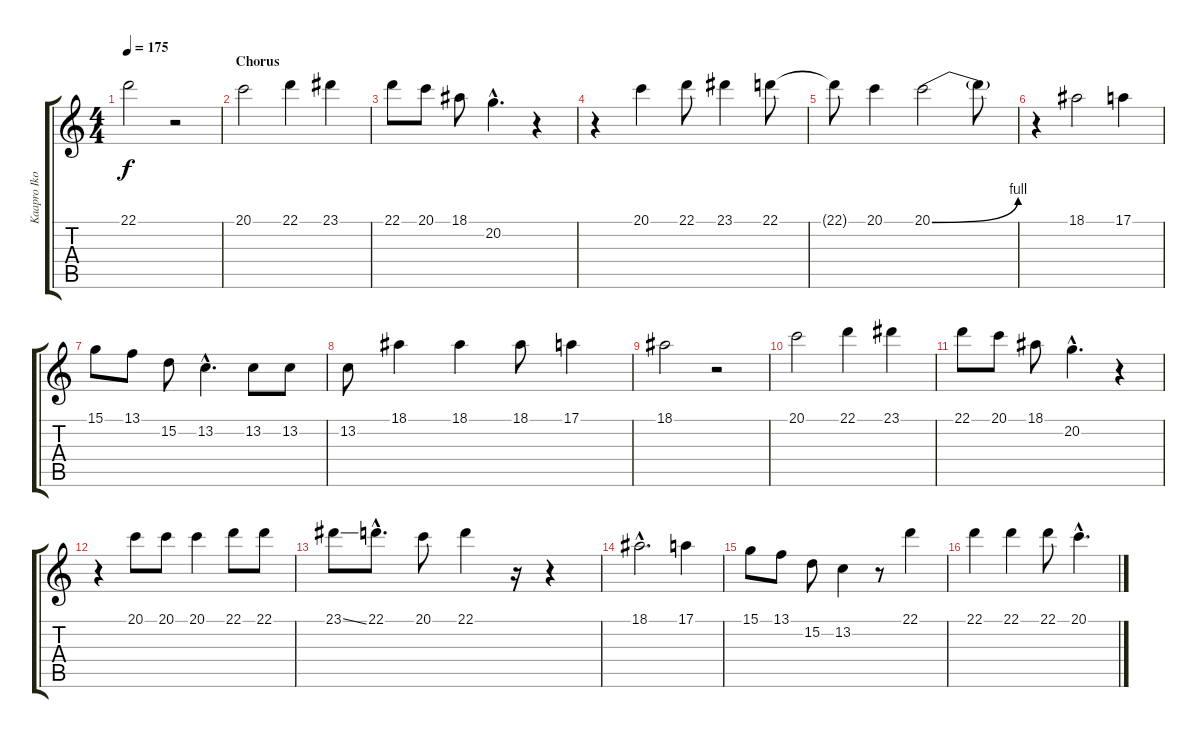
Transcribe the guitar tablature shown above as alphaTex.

\track ("Kaapro Ikonen-Vocals" "Kaapro Iko") {instrument lead7fifths}
\staff {score tabs}
\tuning (E4 B3 G3 D3 A2 E2) {hide}
\ts (4 4)
\tempo 175
\clef g2
\ks c
22.1{t}.2{dy f} r.2 |
\section ("" "Chorus")
20.1.2 22.1.4 23.1.4 |
22.1.8 20.1.8 18.1.8 20.2{hac}.4{d} r.4 |
r.4 20.1.4 22.1.8 23.1.4 22.1.8 |
22.1{t}.8 20.1.4 20.1{be (bend 0 0 60 4)}.2 20.1{t}.8 |
r.4 18.1.2 17.1.4 |
15.1.8 13.1.8 15.2.8 13.2{hac}.4{d} 13.2.8 13.2.8 |
13.2.8 18.1.4 18.1.4 18.1.8 17.1.4 |
18.1.2 r.2 |
20.1.2 22.1.4 23.1.4 |
22.1.8 20.1.8 18.1.8 20.2{hac}.4{d} r.4 |
r.4 20.1.8 20.1.8 20.1.4 22.1.8 22.1.8 |
23.1{ss}.8 22.1{hac}.8{d} 20.1.8 22.1.4 r.16 r.4 |
18.1{hac}.2{d} 17.1.4 |
15.1.8 13.1.8 15.2.8 13.2.4 r.8 22.1.4 |
22.1.4 22.1.4 22.1.8 20.1{hac}.4{d}
